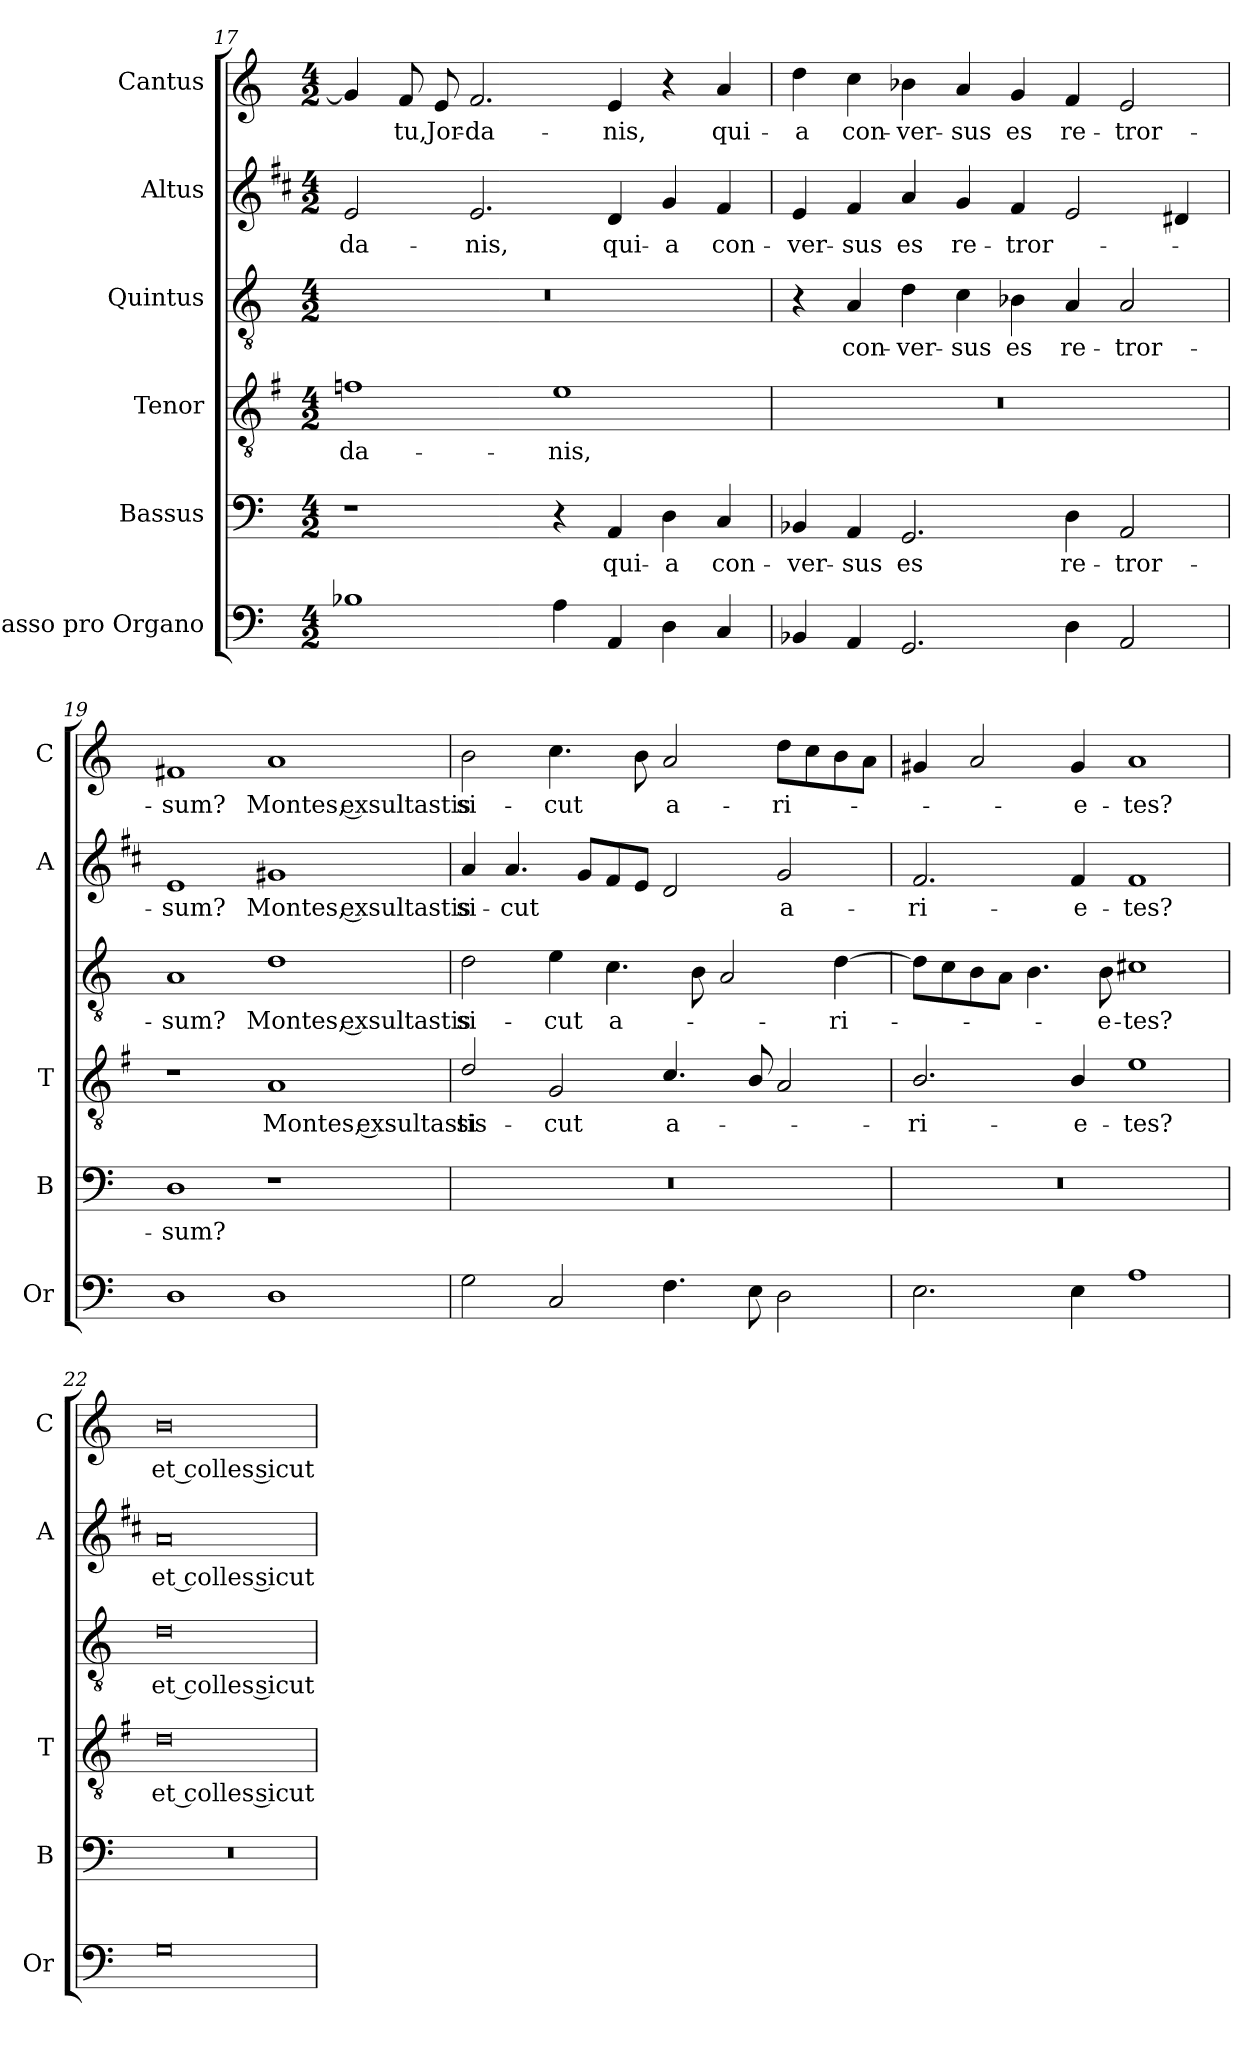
**kern	**kern	**text	**kern	**text	**kern	**text	**kern	**text	**kern	**text
*part6	*part5	*part5	*part4	*part4	*part3	*part3	*part2	*part2	*part1	*part1
*staff6	*staff5	*staff5	*staff4	*staff4	*staff3	*staff3	*staff2	*staff2	*staff1	*staff1
*I"Basso pro Organo	*I"Bassus	*	*I"Tenor	*	*I"Quintus	*	*I"Altus	*	*I"Cantus	*
*I'Or	*I'B	*	*I'T	*	*	*	*I'A	*	*I'C	*
!!LO:LB:g=z
*clefF4	*clefF4	*	*clefGv2	*	*clefGv2	*	*clefG2	*	*clefG2	*
*	*	*	*ITrd4c7	*	*	*	*ITrd1c2	*	*	*
*k[]	*k[]	*	*k[]	*	*k[]	*	*k[]	*	*k[]	*
*C:	*C:	*	*C:	*	*C:	*	*C:	*	*C:	*
*M4/2	*M4/2	*	*M4/2	*	*M4/2	*	*M4/2	*	*M4/2	*
=17	=17	=17	=17	=17	=17	=17	=17	=17	=17	=17
!	!	!	!	!LO:LY:b	!	!	!	!LO:LY:b	!	!
1B-X	1r	.	1B-X	-da-	0r	.	2d/	-da-	4g/]	.
!	!	!	!	!	!	!	!	!	!	!LO:LY:b
.	.	.	.	.	.	.	.	.	8f/	tu,
!	!	!	!	!	!	!	!	!	!	!LO:LY:b
.	.	.	.	.	.	.	.	.	8e/	Jor-
!	!	!	!	!	!	!	!	!LO:LY:b	!	!LO:LY:b
.	.	.	.	.	.	.	2.d/	-nis,	2.f/	-da-
!	!	!	!	!LO:LY:b	!	!	!	!	!	!
4A\	4r	.	1A	-nis,	.	.	.	.	.	.
!	!	!LO:LY:b	!	!	!	!	!	!LO:LY:b	!	!LO:LY:b
4AA/	4AA/	qui-	.	.	.	.	4c/	qui-	4e/	-nis,
!	!	!LO:LY:b	!	!	!	!	!	!LO:LY:b	!	!
4D\	4D\	-a	.	.	.	.	4f/	-a	4r	.
!	!	!LO:LY:b	!	!	!	!	!	!LO:LY:b	!	!LO:LY:b
4C/	4C/	con-	.	.	.	.	4e/	con-	4a/	qui-
=18	=18	=18	=18	=18	=18	=18	=18	=18	=18	=18
!	!	!LO:LY:b	!	!	!	!	!	!LO:LY:b	!	!LO:LY:b
4BB-X/	4BB-X/	-ver-	0r	.	4r	.	4d/	-ver-	4dd\	-a
!	!	!LO:LY:b	!	!	!	!LO:LY:b	!	!LO:LY:b	!	!LO:LY:b
4AA/	4AA/	-sus	.	.	4A/	con-	4e/	-sus	4cc\	con-
!	!	!LO:LY:b	!	!	!	!LO:LY:b	!	!LO:LY:b	!	!LO:LY:b
2.GG/	2.GG/	es	.	.	4d\	-ver-	4g/	es	4b-X\	-ver-
!	!	!	!	!	!	!LO:LY:b	!	!LO:LY:b	!	!LO:LY:b
.	.	.	.	.	4c\	-sus	4f/	re-	4a/	-sus
!	!	!	!	!	!	!LO:LY:b	!	!LO:LY:b	!	!LO:LY:b
.	.	.	.	.	4B-X\	es	4e/	-tror-	4g/	es
!	!	!LO:LY:b	!	!	!	!LO:LY:b	!	!	!	!LO:LY:b
4D\	4D\	re-	.	.	4A/	re-	2d/	.	4f/	re-
!	!	!LO:LY:b	!	!	!	!LO:LY:b	!	!	!	!LO:LY:b
2AA/	2AA/	-tror-	.	.	2A/	-tror-	.	.	2e/	-tror-
.	.	.	.	.	.	.	4c#X/	.	.	.
=19	=19	=19	=19	=19	=19	=19	=19	=19	=19	=19
!	!	!LO:LY:b	!	!	!	!LO:LY:b	!	!LO:LY:b	!	!LO:LY:b
1D	1D	-sum?	1r	.	1A	-sum?	1d	-sum?	1f#X	-sum?
!	!	!	!	!LO:LY:b	!	!LO:LY:b	!	!LO:LY:b	!	!LO:LY:b
1D	1r	.	1D	Montes, exsultastis	1d	Montes, exsultastis	1f#X	Montes, exsultastis	1a	Montes, exsultastis
!!LO:LB:g=z
=20	=20	=20	=20	=20	=20	=20	=20	=20	=20	=20
!	!	!	!	!LO:LY:b	!	!LO:LY:b	!	!LO:LY:b	!	!LO:LY:b
2G\	0r	.	2G/	si-	2d\	si-	4g/	si-	2b\	si-
!	!	!	!	!	!	!	!	!LO:LY:b	!	!
.	.	.	.	.	.	.	4.g/	-cut	.	.
!	!	!	!	!LO:LY:b	!	!LO:LY:b	!	!	!	!LO:LY:b
2C/	.	.	2C/	-cut	4e\	-cut	.	.	4.cc\	-cut
.	.	.	.	.	.	.	8f/L	.	.	.
!	!	!	!	!	!	!LO:LY:b	!	!	!	!
.	.	.	.	.	4.c\	a-	8e/	.	.	.
.	.	.	.	.	.	.	8d/J	.	8b\	.
!	!	!	!	!LO:LY:b	!	!	!	!	!	!LO:LY:b
4.F\	.	.	4.F/	a-	.	.	2c/	.	2a/	a-
.	.	.	.	.	8B\	.	.	.	.	.
.	.	.	.	.	2A/	.	.	.	.	.
8E\	.	.	8E/	.	.	.	.	.	.	.
!	!	!	!	!	!	!	!	!LO:LY:b	!	!LO:LY:b
2D\	.	.	2D/	.	.	.	2f/	a-	8dd\L	-ri-
.	.	.	.	.	.	.	.	.	8cc\	.
!	!	!	!	!	!	!LO:LY:b	!	!	!	!
.	.	.	.	.	[4d\	-ri-	.	.	8b\	.
.	.	.	.	.	.	.	.	.	8a\J	.
=21	=21	=21	=21	=21	=21	=21	=21	=21	=21	=21
!	!	!	!	!LO:LY:b	!	!	!	!LO:LY:b	!	!
2.E\	0r	.	2.E/	-ri-	8d\L]	.	2.e/	-ri-	4g#X/	.
.	.	.	.	.	8c\	.	.	.	.	.
.	.	.	.	.	8B\	.	.	.	2a/	.
.	.	.	.	.	8A\J	.	.	.	.	.
.	.	.	.	.	4.B\	.	.	.	.	.
!	!	!	!	!LO:LY:b	!	!	!	!LO:LY:b	!	!LO:LY:b
4E\	.	.	4E/	-e-	.	.	4e/	-e-	4g#/	-e-
!	!	!	!	!	!	!LO:LY:b	!	!	!	!
.	.	.	.	.	8B\	-e-	.	.	.	.
!	!	!	!	!LO:LY:b	!	!LO:LY:b	!	!LO:LY:b	!	!LO:LY:b
1A	.	.	1A	-tes?	1c#X	-tes?	1e	-tes?	1a	-tes?
=22	=22	=22	=22	=22	=22	=22	=22	=22	=22	=22
!	!	!	!	!LO:LY:b	!	!LO:LY:b	!	!LO:LY:b	!	!LO:LY:b
0G	0r	.	0G	et colles sicut	0d	et colles sicut	0g	et colles sicut	0b	et colles sicut
=	=	=	=	=	=	=	=	=	=	=
*-	*-	*-	*-	*-	*-	*-	*-	*-	*-	*-
